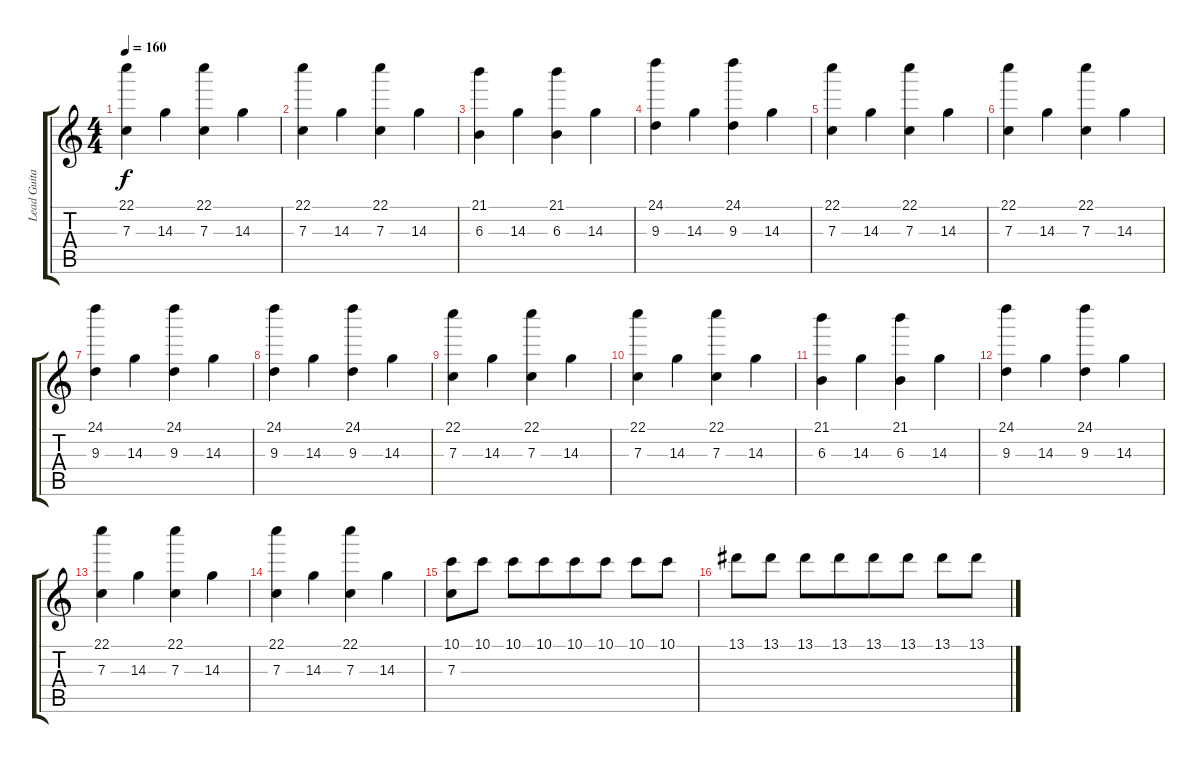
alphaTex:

\track ("Lead Guitar" "Lead Guita") {instrument overdrivenguitar}
\staff {score tabs}
\tuning (D4 A3 F3 C3 G2 C2) {hide}
\ts (4 4)
\tempo 160
\clef g2
\ks c
(22.1 7.3).4{dy f} 14.3.4 (22.1 7.3).4 14.3.4 |
(22.1 7.3).4 14.3.4 (22.1 7.3).4{beam merge} 14.3.4 |
(21.1 6.3).4 14.3.4{beam merge} (21.1 6.3).4{beam merge} 14.3.4 |
(24.1 9.3).4 14.3.4 (24.1 9.3).4 14.3.4 |
(22.1 7.3).4 14.3.4 (22.1 7.3).4 14.3.4 |
(22.1 7.3).4 14.3.4 (22.1 7.3).4 14.3.4 |
(24.1 9.3).4 14.3.4 (24.1 9.3).4 14.3.4 |
(24.1 9.3).4 14.3.4 (24.1 9.3).4 14.3.4 |
(22.1 7.3).4 14.3.4 (22.1 7.3).4 14.3.4 |
(22.1 7.3).4 14.3.4 (22.1 7.3).4 14.3.4 |
(21.1 6.3).4 14.3.4{beam merge} (21.1 6.3).4{beam merge} 14.3.4 |
(24.1 9.3).4 14.3.4 (24.1 9.3).4 14.3.4 |
(22.1 7.3).4 14.3.4 (22.1 7.3).4 14.3.4 |
(22.1 7.3).4 14.3.4 (22.1 7.3).4 14.3.4 |
(10.1 7.3).8 10.1.8 10.1.8 10.1.8{beam merge} 10.1.8 10.1.8 10.1.8 10.1.8 |
13.1.8 13.1.8 13.1.8 13.1.8{beam merge} 13.1.8{beam merge} 13.1.8 13.1.8{beam merge} 13.1.8
